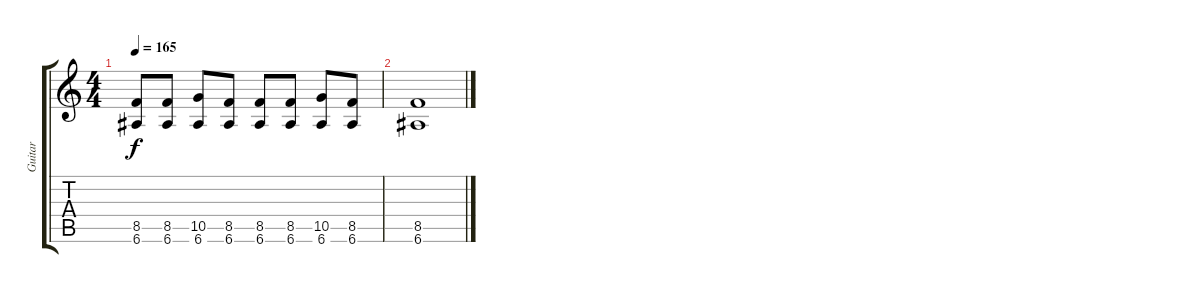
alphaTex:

\track ("Guitar" "Guitar") {instrument electricguitarclean}
\staff {score tabs}
\tuning (E4 B3 G3 D3 A2 E2) {hide}
\ts (4 4)
\tempo 165
\clef g2
\ks c
(8.5 6.6).8{dy f} (8.5 6.6).8 (10.5 6.6).8 (8.5 6.6).8 (8.5 6.6).8 (8.5 6.6).8 (10.5 6.6).8 (8.5 6.6).8 |
(8.5 6.6).1
